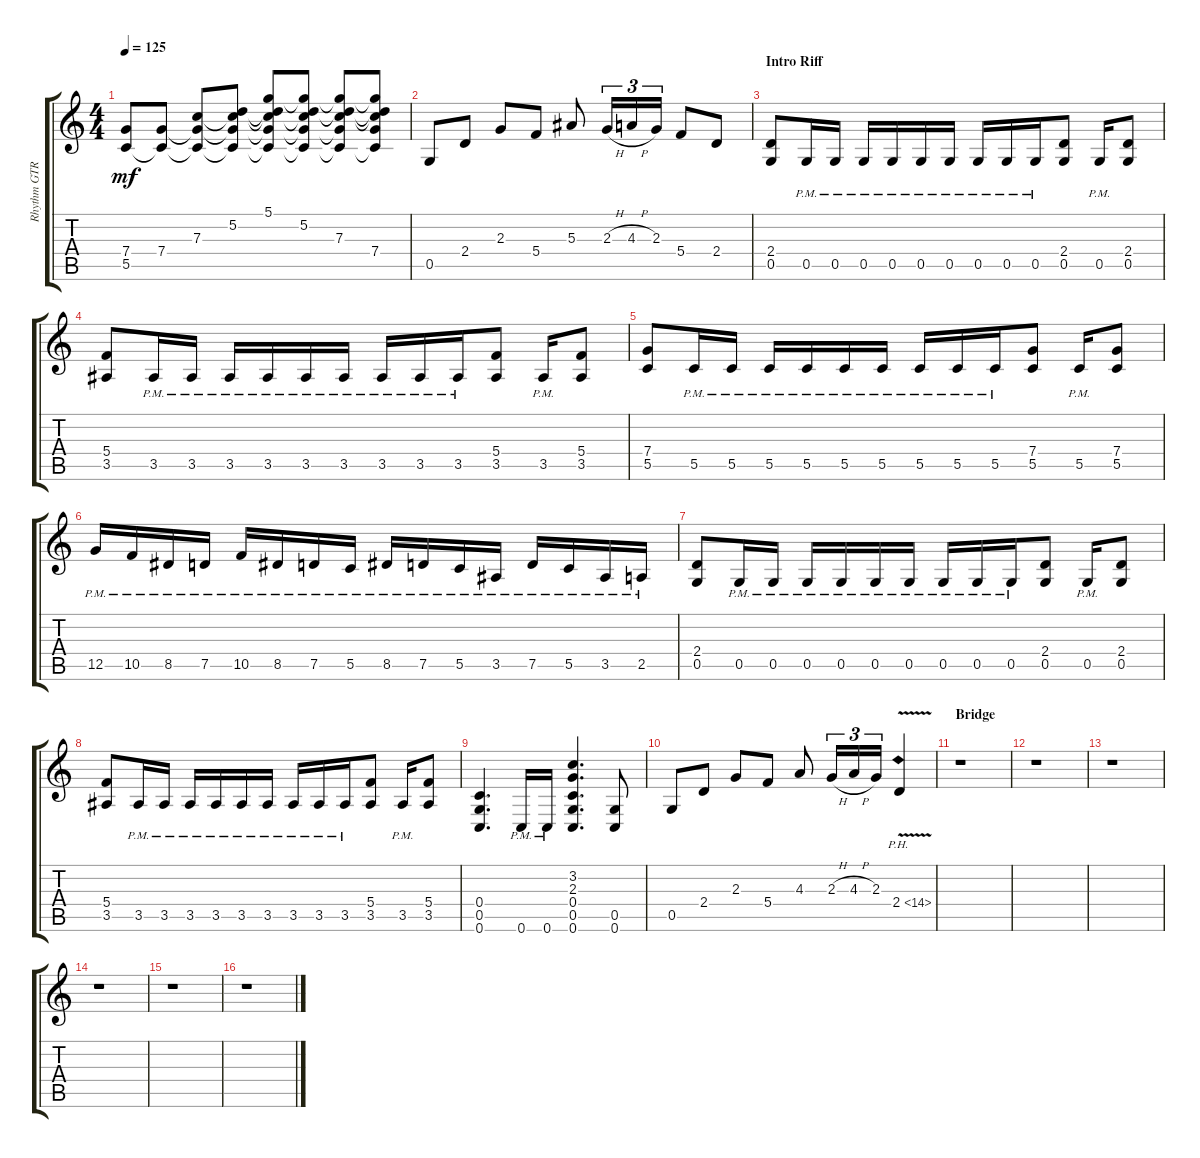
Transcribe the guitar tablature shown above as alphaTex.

\track ("Rhythm GTR 2" "Rhythm GTR") {instrument distortionguitar}
\staff {score tabs}
\tuning (D4 A3 F3 C3 G2 C2) {hide}
\ts (4 4)
\tempo 125
\clef g2
\ks aminor
(7.4 5.5).8{dy mf} (7.4 5.5{t}).8 (7.3 7.4{t} 5.5{t}).8 (5.2 7.3{t} 7.4{t} 5.5{t}).8 (5.1 5.2{t} 7.3{t} 7.4{t} 5.5{t}).8 (5.1{t} 5.2 7.3{t} 7.4{t} 5.5{t}).8 (5.1{t} 5.2{t} 7.3 7.4{t} 5.5{t}).8 (5.1{t} 5.2{t} 7.3{t} 7.4 5.5{t}).8 |
0.5.8 2.4.8 2.3.8 5.4.8 5.3.8 2.3{h}.16{tu (3 2)} 4.3{h}.16{tu (3 2)} 2.3.16{tu (3 2)} 5.4.8 2.4.8 |
\section ("" "Intro Riff")
(2.4 0.5).8 0.5{pm}.16 0.5{pm}.16 0.5{pm}.16 0.5{pm}.16 0.5{pm}.16 0.5{pm}.16 0.5{pm}.16 0.5{pm}.16 0.5{pm}.16 (2.4 0.5).8 0.5{pm}.16 (2.4 0.5).8 |
(5.4 3.5).8 3.5{pm}.16 3.5{pm}.16 3.5{pm}.16 3.5{pm}.16 3.5{pm}.16 3.5{pm}.16 3.5{pm}.16 3.5{pm}.16 3.5{pm}.16 (5.4 3.5).8 3.5{pm}.16 (5.4 3.5).8 |
(7.4 5.5).8 5.5{pm}.16 5.5{pm}.16 5.5{pm}.16 5.5{pm}.16 5.5{pm}.16 5.5{pm}.16 5.5{pm}.16 5.5{pm}.16 5.5{pm}.16 (7.4 5.5).8 5.5{pm}.16 (7.4 5.5).8 |
12.5{pm}.16 10.5{pm}.16 8.5{pm}.16 7.5{pm}.16 10.5{pm}.16 8.5{pm}.16 7.5{pm}.16 5.5{pm}.16 8.5{pm}.16 7.5{pm}.16 5.5{pm}.16 3.5{pm}.16 7.5{pm}.16 5.5{pm}.16 3.5{pm}.16 2.5{pm}.16 |
(2.4 0.5).8 0.5{pm}.16 0.5{pm}.16 0.5{pm}.16 0.5{pm}.16 0.5{pm}.16 0.5{pm}.16 0.5{pm}.16 0.5{pm}.16 0.5{pm}.16 (2.4 0.5).8 0.5{pm}.16 (2.4 0.5).8 |
(5.4 3.5).8 3.5{pm}.16 3.5{pm}.16 3.5{pm}.16 3.5{pm}.16 3.5{pm}.16 3.5{pm}.16 3.5{pm}.16 3.5{pm}.16 3.5{pm}.16 (5.4 3.5).8 3.5{pm}.16 (5.4 3.5).8 |
(0.4 0.5 0.6).4{d} 0.6{pm}.16 0.6{pm}.16 (3.2 2.3 0.4 0.5 0.6).4{d} (0.5 0.6).8 |
0.5.8 2.4.8 2.3.8 5.4.8 4.3.8 2.3{h}.16{tu (3 2)} 4.3{h}.16{tu (3 2)} 2.3.16{tu (3 2)} 2.4{ph 12 v}.4 |
\section ("" "Bridge")
r.1 |
r.1 |
r.1 |
r.1 |
r.1 |
r.1
